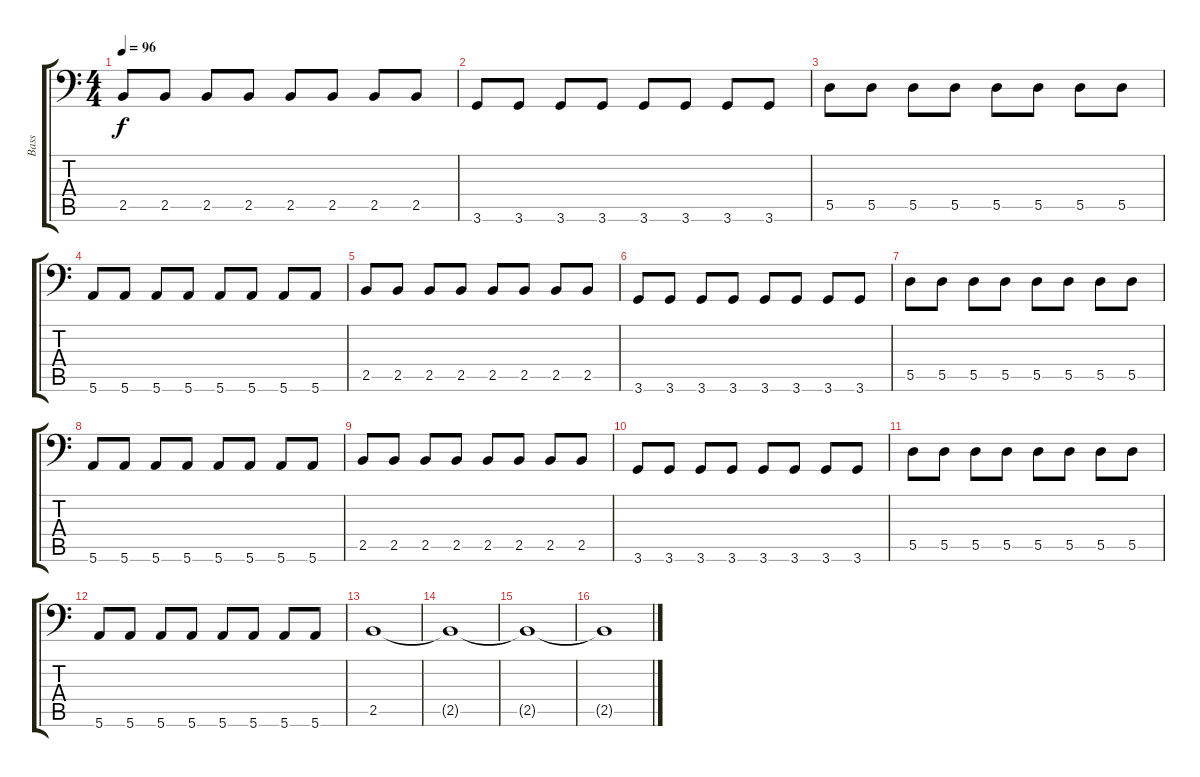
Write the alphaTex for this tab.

\track ("Bass" "Bass") {instrument electricbasspick}
\staff {score tabs}
\tuning (E3 B2 G2 D2 A1 E1) {hide}
\ts (4 4)
\tempo 96
\clef f4
\ks c
2.5.8{dy f} 2.5.8 2.5.8 2.5.8 2.5.8 2.5.8 2.5.8 2.5.8 |
3.6.8 3.6.8 3.6.8 3.6.8 3.6.8 3.6.8 3.6.8 3.6.8 |
5.5.8 5.5.8 5.5.8 5.5.8 5.5.8 5.5.8 5.5.8 5.5.8 |
5.6.8 5.6.8 5.6.8 5.6.8 5.6.8 5.6.8 5.6.8 5.6.8 |
2.5.8 2.5.8 2.5.8 2.5.8 2.5.8 2.5.8 2.5.8 2.5.8 |
3.6.8 3.6.8 3.6.8 3.6.8 3.6.8 3.6.8 3.6.8 3.6.8 |
5.5.8 5.5.8 5.5.8 5.5.8 5.5.8 5.5.8 5.5.8 5.5.8 |
5.6.8 5.6.8 5.6.8 5.6.8 5.6.8 5.6.8 5.6.8 5.6.8 |
2.5.8 2.5.8 2.5.8 2.5.8 2.5.8 2.5.8 2.5.8 2.5.8 |
3.6.8 3.6.8 3.6.8 3.6.8 3.6.8 3.6.8 3.6.8 3.6.8 |
5.5.8 5.5.8 5.5.8 5.5.8 5.5.8 5.5.8 5.5.8 5.5.8 |
5.6.8 5.6.8 5.6.8 5.6.8 5.6.8 5.6.8 5.6.8 5.6.8 |
2.5.1 |
2.5{t}.1 |
2.5{t}.1 |
2.5{t}.1
